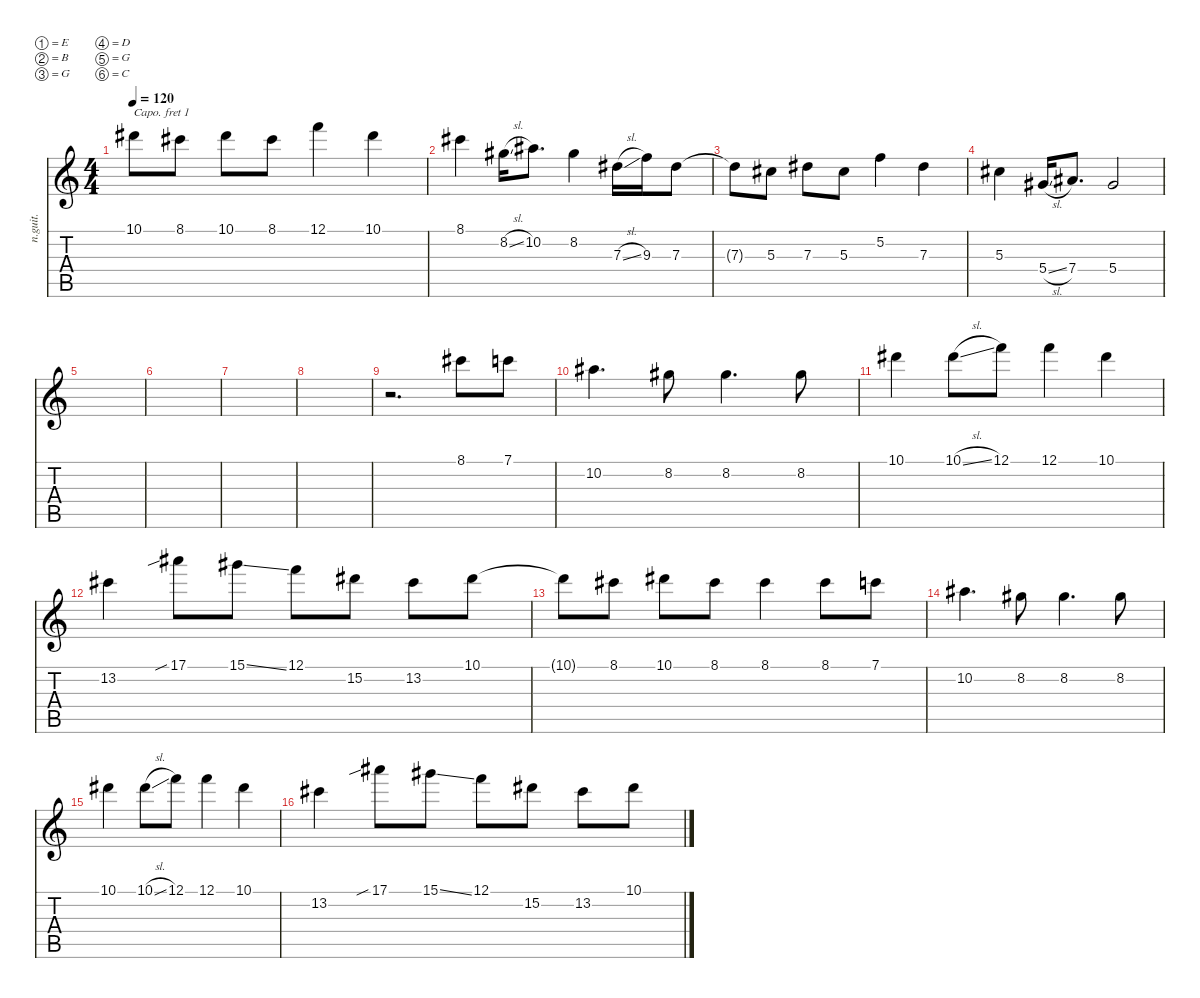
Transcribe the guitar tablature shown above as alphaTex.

\defaultSystemsLayout 4
\hideDynamics
\bracketExtendMode nobrackets
\otherSystemsTrackNameOrientation horizontal
\track ("Guitar 1" "n.guit.") {defaultSystemsLayout 6 solo instrument acousticguitarnylon}
\staff {score tabs}
\capo 1
\tuning (E4 B3 G3 D3 G2 C2)
\ts (4 4)
\tempo 120
\clef g2
\ks c
10.1{t acc #}.8{dy mf beam Down} 8.1{acc #}.8{beam Down} 10.1{acc #}.8{beam Down} 8.1{acc #}.8{beam Down} 12.1.4{beam Down} 10.1{acc #}.4{beam Down} |
8.1{acc #}.4{beam Down} 8.2{sl acc #}.16{beam Down} 10.2{acc #}.8{d beam Down} 8.2{acc #}.4{beam Down} 7.3{sl acc #}.16{beam Down} 9.3.16{beam Down} 7.3{acc #}.8{beam Down} |
7.3{t acc #}.8{beam Down} 5.3{acc #}.8{beam Down} 7.3{acc #}.8{beam Down} 5.3{acc #}.8{beam Down} 5.2.4{beam Down} 7.3{acc #}.4{beam Down} |
5.3{acc #}.4{beam Down} 5.4{sl acc #}.16{beam Up} 7.4{acc #}.8{d beam Up} 5.4{acc #}.2{beam Up} |
|
|
|
|
r.2{d beam Down} 8.1{acc #}.8{beam Down} 7.1.8{beam Down} |
10.2{acc #}.4{d beam Down} 8.2{acc #}.8{beam Down} 8.2{acc #}.4{d beam Down} 8.2{acc #}.8{beam Down} |
10.1{acc #}.4{beam Down} 10.1{sl acc #}.8{beam Down} 12.1.8{beam Down} 12.1.4{beam Down} 10.1{acc #}.4{beam Down} |
13.2{acc #}.4{beam Down} 17.1{sib acc #}.8{beam Down} 15.1{ss acc #}.8{beam Down} 12.1.8{beam Down} 15.2{acc #}.8{beam Down} 13.2{acc #}.8{beam Down} 10.1{acc #}.8{beam Down} |
10.1{t acc #}.8{beam Down} 8.1{acc #}.8{beam Down} 10.1{acc #}.8{beam Down} 8.1{acc #}.8{beam Down} 8.1{acc #}.4{beam Down} 8.1{acc #}.8{beam Down} 7.1.8{beam Down} |
10.2{acc #}.4{d beam Down} 8.2{acc #}.8{beam Down} 8.2{acc #}.4{d beam Down} 8.2{acc #}.8{beam Down} |
10.1{acc #}.4{beam Down} 10.1{sl acc #}.8{beam Down} 12.1.8{beam Down} 12.1.4{beam Down} 10.1{acc #}.4{beam Down} |
13.2{acc #}.4{beam Down} 17.1{sib acc #}.8{beam Down} 15.1{ss acc #}.8{beam Down} 12.1.8{beam Down} 15.2{acc #}.8{beam Down} 13.2{acc #}.8{beam Down} 10.1{acc #}.8{beam Down}
